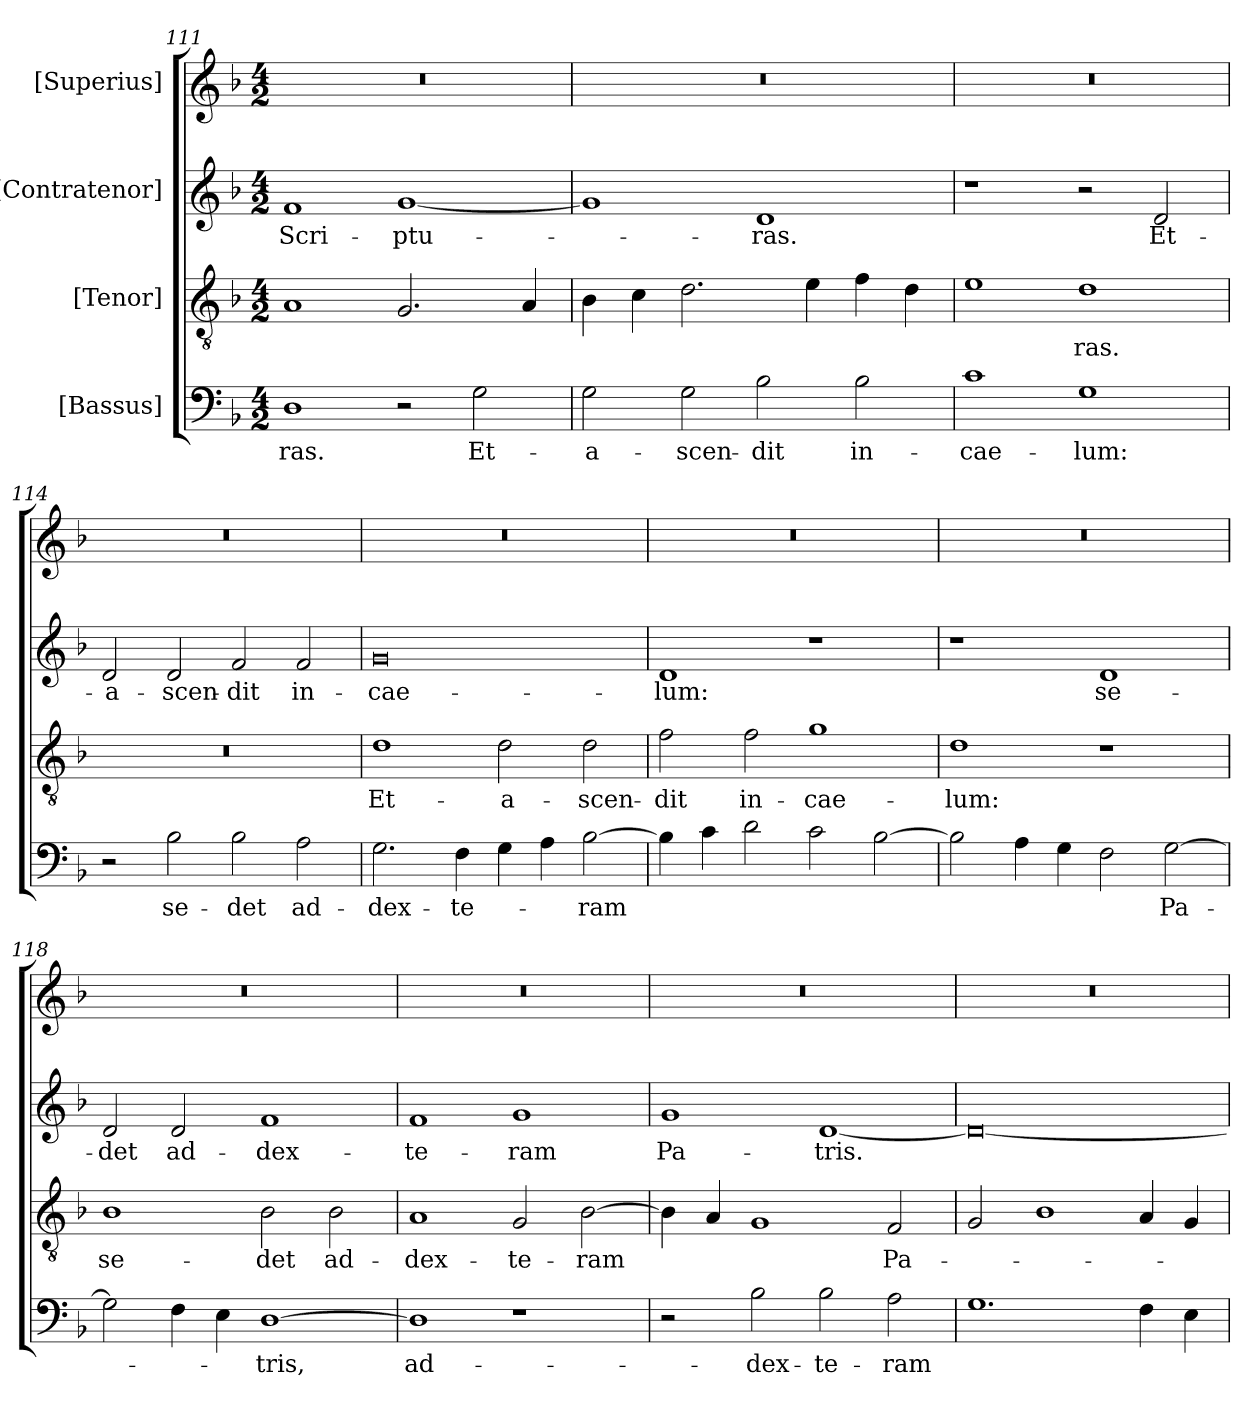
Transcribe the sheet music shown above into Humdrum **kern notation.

**kern	**text	**kern	**text	**kern	**text	**kern
*part4	*part4	*part3	*part3	*part2	*part2	*part1
*staff4	*staff4	*staff3	*staff3	*staff2	*staff2	*staff1
*I"[Bassus]	*	*I"[Tenor]	*	*I"[Contratenor]	*	*I"[Superius]
*clefF4	*	*clefGv2	*	*clefG2	*	*clefG2
*k[b-]	*	*k[b-]	*	*k[b-]	*	*k[b-]
*M4/2	*	*M4/2	*	*M4/2	*	*M4/2
=111	=111	=111	=111	=111	=111	=111
1D\	-ras.	1A/	.	1f/	Scri-	0r
2r	.	2.G/	.	[1g/	-ptu-	.
2G\	Et-	.	.	.	.	.
.	.	4A/	.	.	.	.
=112	=112	=112	=112	=112	=112	=112
2G\	a-	4B-\	.	1g/]	.	0r
.	.	4c\	.	.	.	.
2G\	-scen-	2.d\	.	.	.	.
2B-\	-dit	.	.	1d/	-ras.	.
.	.	4e\	.	.	.	.
2B-\	in-	4f\	.	.	.	.
.	.	4d\	.	.	.	.
=113	=113	=113	=113	=113	=113	=113
1c\	cae-	1e\	.	1r	.	0r
1G\	-lum:	1d\	-ras.	2r	.	.
.	.	.	.	2d/	Et-	.
=114	=114	=114	=114	=114	=114	=114
2r	.	0r	.	2d/	a-	0r
2B-\	se-	.	.	2d/	-scen-	.
2B-\	-det	.	.	2f/	-dit	.
2A\	ad-	.	.	2f/	in-	.
=115	=115	=115	=115	=115	=115	=115
2.G\	dex-	1d\	Et-	0g/	cae-	0r
4F\	-te-	.	.	.	.	.
4G\	.	2d\	a-	.	.	.
4A\	.	.	.	.	.	.
[2B-\	-ram	2d\	-scen-	.	.	.
=116	=116	=116	=116	=116	=116	=116
4B-\]	.	2f\	-dit	1d/	-lum:	0r
4c\	.	.	.	.	.	.
2d\	.	2f\	in-	.	.	.
2c\	.	1g\	cae-	1r	.	.
[2B-\	.	.	.	.	.	.
=117	=117	=117	=117	=117	=117	=117
2B-\]	.	1d\	-lum:	1r	.	0r
4A\	.	.	.	.	.	.
4G\	.	.	.	.	.	.
2F\	.	1r	.	1d/	se-	.
[2G\	Pa-	.	.	.	.	.
=118	=118	=118	=118	=118	=118	=118
2G\]	.	1B-\	se-	2d/	-det	0r
4F\	.	.	.	2d/	ad-	.
4E\	.	.	.	.	.	.
[1D\	-tris,	2B-\	-det	1f/	dex-	.
.	.	2B-\	ad-	.	.	.
=119	=119	=119	=119	=119	=119	=119
1D\]	ad-	1A/	dex-	1f/	-te-	0r
1r	.	2G/	-te-	1g/	-ram	.
.	.	[2B-\	-ram	.	.	.
=120	=120	=120	=120	=120	=120	=120
2r	.	4B-\]	.	1g/	Pa-	0r
.	.	4A/	.	.	.	.
2B-\	dex-	1G/	.	.	.	.
2B-\	-te-	.	.	[1d/	-tris.	.
2A\	-ram	2F/	Pa-	.	.	.
=121	=121	=121	=121	=121	=121	=121
1.G\	.	2G/	.	0d/_	.	0r
.	.	1B-\	.	.	.	.
4F\	.	4A/	.	.	.	.
4E\	.	4G/	.	.	.	.
=	=	=	=	=	=	=
*-	*-	*-	*-	*-	*-	*-
